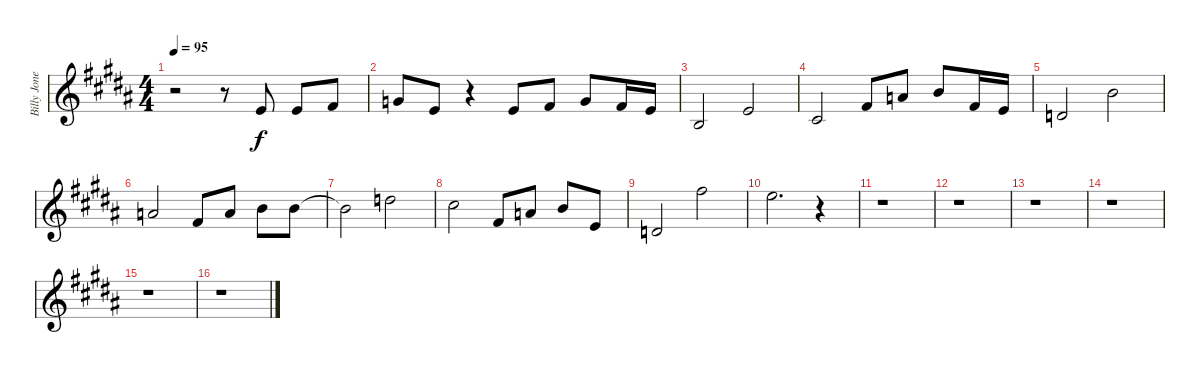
\track ("Billy Jones Vocals" "Billy Jone") {instrument flute}
\staff {score}
\tuning (E4 B3 G3 D3 A2 E2) {hide}
\ts (4 4)
\tempo 95
\clef g2
\ks g#minor
r.2{dy f} r.8 9.3.8 9.3.8 7.2.8 |
8.2.8 9.3.8 r.4 9.3.8 7.2.8 8.2.8 7.2.16 9.3.16 |
9.4.2 9.3.2 |
6.3.2 7.2.8 10.2.8 7.1.8 7.2.16 9.3.16 |
7.3.2 7.1.2 |
10.2.2 7.2.8 10.2.8 7.1.8 7.1.8 |
7.1{t}.2 10.1.2 |
9.1.2 7.2.8 10.2.8 7.1.8 9.3.8 |
7.3.2 14.1.2 |
12.1.2{d} r.4 |
r.1 |
r.1 |
r.1 |
r.1 |
r.1 |
r.1
